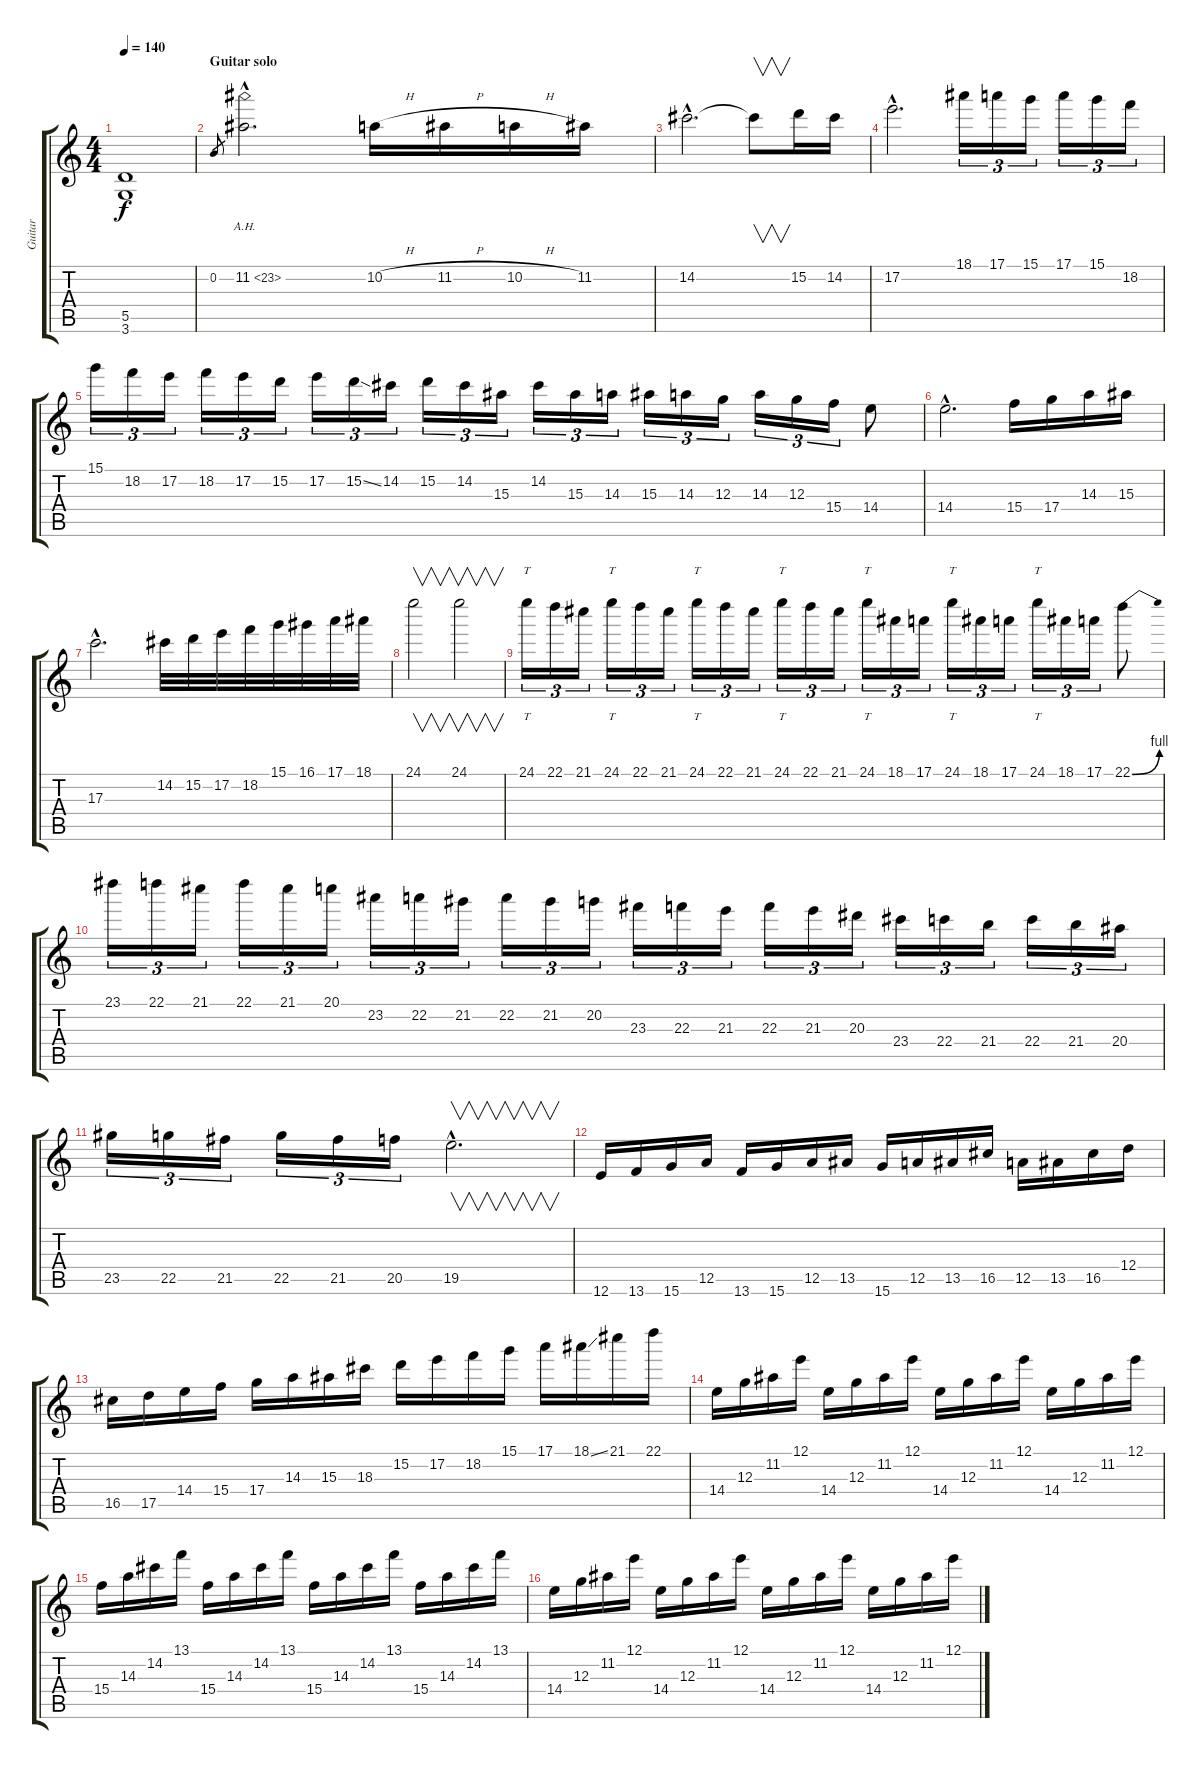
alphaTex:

\track ("Guitar" "Guitar") {instrument distortionguitar}
\staff {score tabs}
\tuning (E4 B3 G3 D3 A2 E2) {hide}
\ts (4 4)
\tempo 140
\clef g2
\ks c
(5.5 3.6).1{dy f} |
\section ("" "Guitar solo")
0.2.8{gr} 11.2{ah 12 hac}.2{d} 10.2{h}.16 11.2{h}.16 10.2{h}.16 11.2.16 |
14.2{hac}.2{d} 14.2{t}.8{v} 15.2.16 14.2.16 |
17.2{hac}.2{d} 18.1.16{tu (3 2)} 17.1.16{tu (3 2)} 15.1.16{tu (3 2)} 17.1.16{tu (3 2)} 15.1.16{tu (3 2)} 18.2.16{tu (3 2)} |
15.1.16{tu (3 2)} 18.2.16{tu (3 2)} 17.2.16{tu (3 2)} 18.2.16{tu (3 2)} 17.2.16{tu (3 2)} 15.2.16{tu (3 2)} 17.2.16{tu (3 2)} 15.2{ss}.16{tu (3 2)} 14.2.16{tu (3 2)} 15.2.16{tu (3 2)} 14.2.16{tu (3 2)} 15.3.16{tu (3 2)} 14.2.16{tu (3 2)} 15.3.16{tu (3 2)} 14.3.16{tu (3 2)} 15.3.16{tu (3 2)} 14.3.16{tu (3 2)} 12.3.16{tu (3 2)} 14.3.16{tu (3 2)} 12.3.16{tu (3 2)} 15.4.16{tu (3 2)} 14.4.8 |
14.4{hac}.2{d} 15.4.16 17.4.16 14.3.16 15.3.16 |
17.3{hac}.2{d} 14.2.32 15.2.32 17.2.32 18.2.32 15.1.32 16.1.32 17.1.32 18.1.32 |
24.1.2{v} 24.1.2{v} |
24.1.16{tt tu (3 2)} 22.1.16{tu (3 2)} 21.1.16{tu (3 2)} 24.1.16{tt tu (3 2)} 22.1.16{tu (3 2)} 21.1.16{tu (3 2)} 24.1.16{tt tu (3 2)} 22.1.16{tu (3 2)} 21.1.16{tu (3 2)} 24.1.16{tt tu (3 2)} 22.1.16{tu (3 2)} 21.1.16{tu (3 2)} 24.1.16{tt tu (3 2)} 18.1.16{tu (3 2)} 17.1.16{tu (3 2)} 24.1.16{tt tu (3 2)} 18.1.16{tu (3 2)} 17.1.16{tu (3 2)} 24.1.16{tt tu (3 2)} 18.1.16{tu (3 2)} 17.1.16{tu (3 2)} 22.1{be (bend 0 0 60 4)}.8 |
23.1.16{tu (3 2)} 22.1.16{tu (3 2)} 21.1.16{tu (3 2)} 22.1.16{tu (3 2)} 21.1.16{tu (3 2)} 20.1.16{tu (3 2)} 23.2.16{tu (3 2)} 22.2.16{tu (3 2)} 21.2.16{tu (3 2)} 22.2.16{tu (3 2)} 21.2.16{tu (3 2)} 20.2.16{tu (3 2)} 23.3.16{tu (3 2)} 22.3.16{tu (3 2)} 21.3.16{tu (3 2)} 22.3.16{tu (3 2)} 21.3.16{tu (3 2)} 20.3.16{tu (3 2)} 23.4.16{tu (3 2)} 22.4.16{tu (3 2)} 21.4.16{tu (3 2)} 22.4.16{tu (3 2)} 21.4.16{tu (3 2)} 20.4.16{tu (3 2)} |
23.5.16{tu (3 2)} 22.5.16{tu (3 2)} 21.5.16{tu (3 2)} 22.5.16{tu (3 2)} 21.5.16{tu (3 2)} 20.5.16{tu (3 2)} 19.5{hac}.2{v d} |
12.6.16 13.6.16 15.6.16 12.5.16 13.6.16 15.6.16 12.5.16 13.5.16 15.6.16 12.5.16 13.5.16 16.5.16 12.5.16 13.5.16 16.5.16 12.4.16 |
16.5.16 17.5.16 14.4.16 15.4.16 17.4.16 14.3.16 15.3.16 18.3.16 15.2.16 17.2.16 18.2.16 15.1.16 17.1.16 18.1{ss}.16 21.1.16 22.1.16 |
14.4.16 12.3.16 11.2.16 12.1.16 14.4.16 12.3.16 11.2.16 12.1.16 14.4.16 12.3.16 11.2.16 12.1.16 14.4.16 12.3.16 11.2.16 12.1.16 |
15.4.16 14.3.16 14.2.16 13.1.16 15.4.16 14.3.16 14.2.16 13.1.16 15.4.16 14.3.16 14.2.16 13.1.16 15.4.16 14.3.16 14.2.16 13.1.16 |
14.4.16 12.3.16 11.2.16 12.1.16 14.4.16 12.3.16 11.2.16 12.1.16 14.4.16 12.3.16 11.2.16 12.1.16 14.4.16 12.3.16 11.2.16 12.1.16
